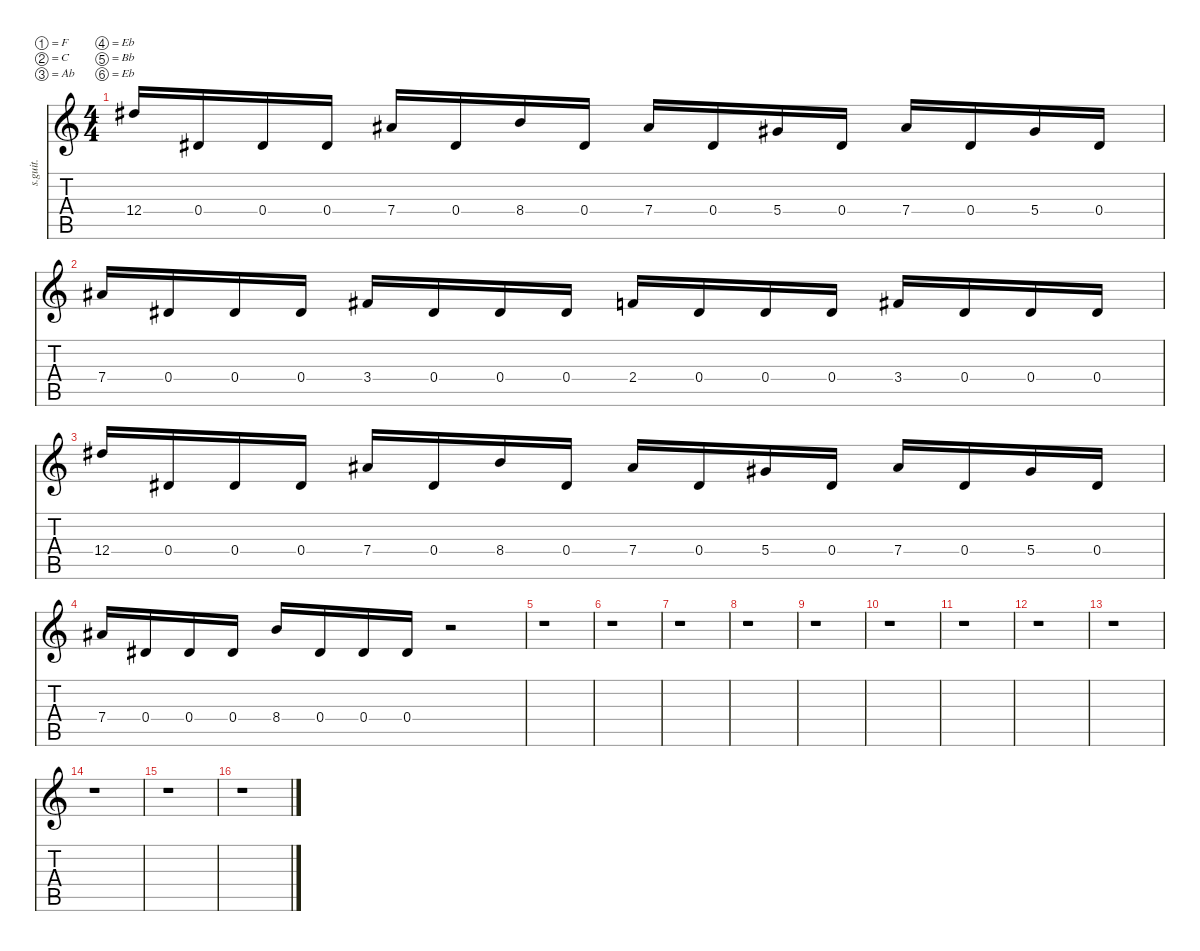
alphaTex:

\defaultSystemsLayout 4
\hideDynamics
\bracketExtendMode nobrackets
\track ("Track 2" "s.guit.") {instrument distortionguitar}
\staff {score tabs}
\tuning (F4 C4 Ab3 Eb3 Bb2 Eb2)
\ts (4 4)
\tempo (163 hide)
\clef g2
\ks c
12.4{acc #}.16{dy f} 0.4{acc #}.16 0.4{acc #}.16 0.4{acc #}.16 7.4{acc #}.16 0.4{acc #}.16 8.4.16 0.4{acc #}.16 7.4{acc #}.16 0.4{acc #}.16 5.4{acc #}.16 0.4{acc #}.16 7.4{acc #}.16 0.4{acc #}.16 5.4{acc #}.16 0.4{acc #}.16 |
7.4{acc #}.16 0.4{acc #}.16 0.4{acc #}.16 0.4{acc #}.16 3.4{acc #}.16 0.4{acc #}.16 0.4{acc #}.16 0.4{acc #}.16 2.4.16 0.4{acc #}.16 0.4{acc #}.16 0.4{acc #}.16 3.4{acc #}.16 0.4{acc #}.16 0.4{acc #}.16 0.4{acc #}.16 |
12.4{acc #}.16 0.4{acc #}.16 0.4{acc #}.16 0.4{acc #}.16 7.4{acc #}.16 0.4{acc #}.16 8.4.16 0.4{acc #}.16 7.4{acc #}.16 0.4{acc #}.16 5.4{acc #}.16 0.4{acc #}.16 7.4{acc #}.16 0.4{acc #}.16 5.4{acc #}.16 0.4{acc #}.16 |
7.4{acc #}.16 0.4{acc #}.16 0.4{acc #}.16 0.4{acc #}.16 8.4.16 0.4{acc #}.16 0.4{acc #}.16 0.4{acc #}.16 r.2 |
r.1 |
r.1 |
r.1 |
r.1 |
r.1 |
r.1 |
r.1 |
r.1 |
r.1 |
r.1 |
r.1 |
r.1
